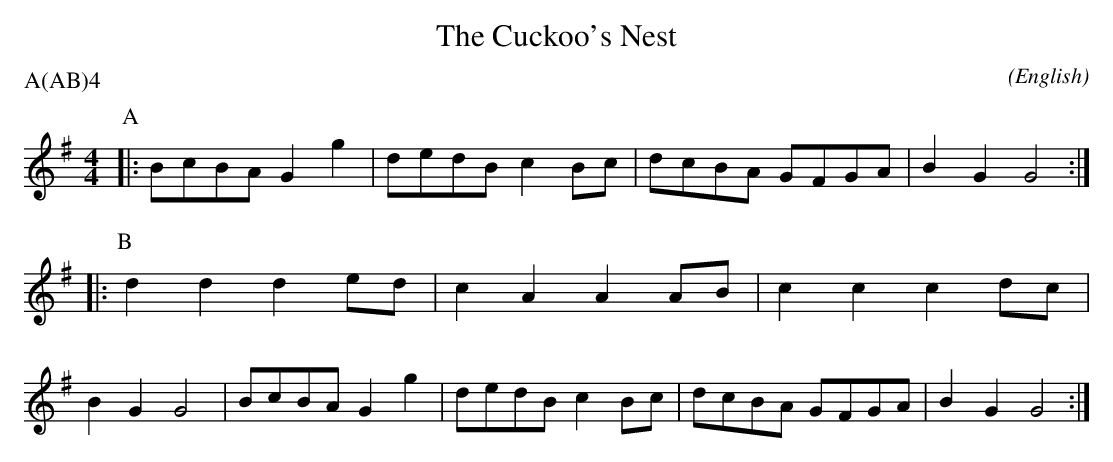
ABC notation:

X:1
T:The Cuckoo's Nest
M:4/4
C:
O:English
P:A(AB)4
K:G
P:A
|:\
        BcBA  G2 g2 |  dedB  c2  Bc |  dcBA  GFGA  |  B2 G2 G4 :|\
P:B
|:      d2 d2 d2 ed |  c2 A2 A2  AB |  c2 c2 c2 dc |  B2 G2 G4 |\
        BcBA  G2 g2 |  dedB  c2  Bc |  dcBA  GFGA  |  B2 G2 G4 :|
